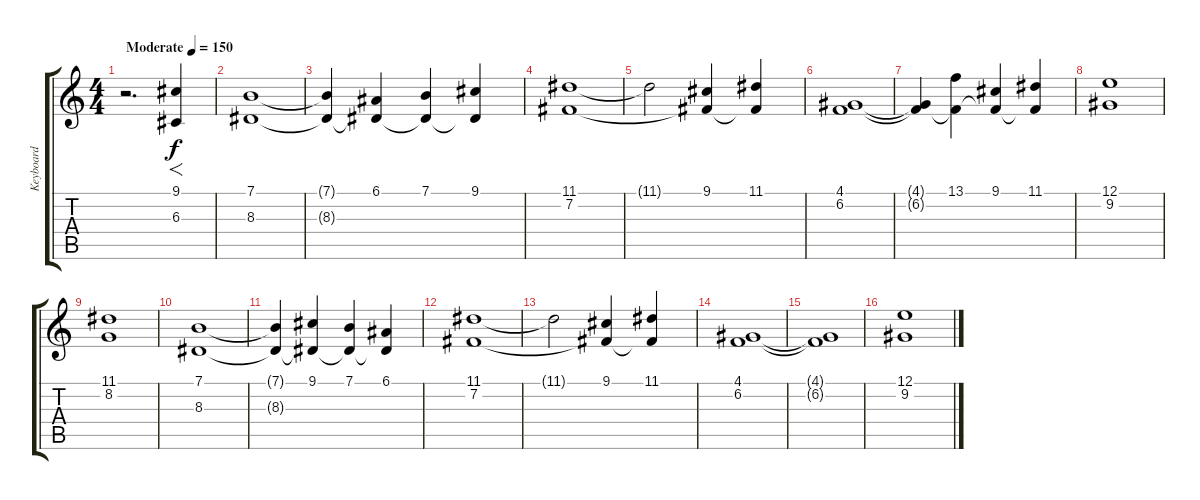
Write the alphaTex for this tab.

\track ("Keyboard" "Keyboard") {instrument stringensemble1}
\staff {score tabs}
\tuning (E4 B3 G3 D3 A2 D2) {hide}
\ts (4 4)
\tempo (150 "Moderate")
\clef g2
\ks c
r.2{d dy f instrument stringensemble1} (9.1 6.3).4{f} |
(7.1 8.3).1 |
(7.1{t} 8.3{t}).4 (6.1 8.3{t}).4 (7.1 8.3{t}).4 (9.1 8.3{t}).4 |
(11.1 7.2).1 |
11.1{t}.2 (9.1 7.2{t}).4 (11.1 7.2{t}).4 |
(4.1 6.2).1 |
(4.1{t} 6.2{t}).4 (13.1 6.2{t}).4 (9.1 6.2{t}).4 (11.1 6.2{t}).4 |
(12.1 9.2).1 |
(11.1 8.2).1 |
(7.1 8.3).1 |
(7.1{t} 8.3{t}).4 (9.1 8.3{t}).4 (7.1 8.3{t}).4 (6.1 8.3{t}).4 |
(11.1 7.2).1 |
11.1{t}.2 (9.1 7.2{t}).4 (11.1 7.2{t}).4 |
(4.1 6.2).1 |
(4.1{t} 6.2{t}).1 |
(12.1 9.2).1
